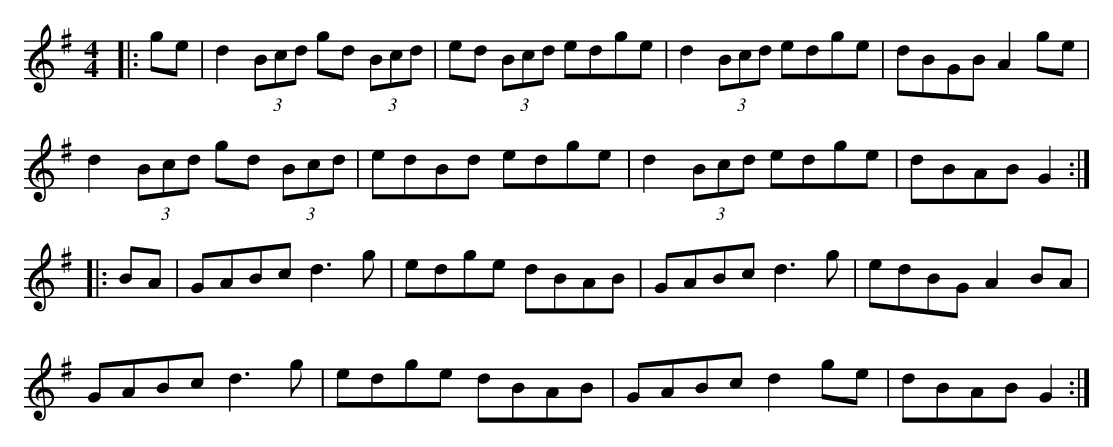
X:1
M:4/4
K:G
|:ge|d2(3Bcd gd (3Bcd|ed (3Bcd edge|d2(3Bcd edge|dBGB A2ge|
d2(3Bcd gd (3Bcd|edBd edge|d2(3Bcd edge|dBAB G2:|
|:BA|GABc d3g|edge dBAB|GABc d3g|edBG A2BA|
GABc d3g|edge dBAB|GABc d2ge|dBAB G2:|
